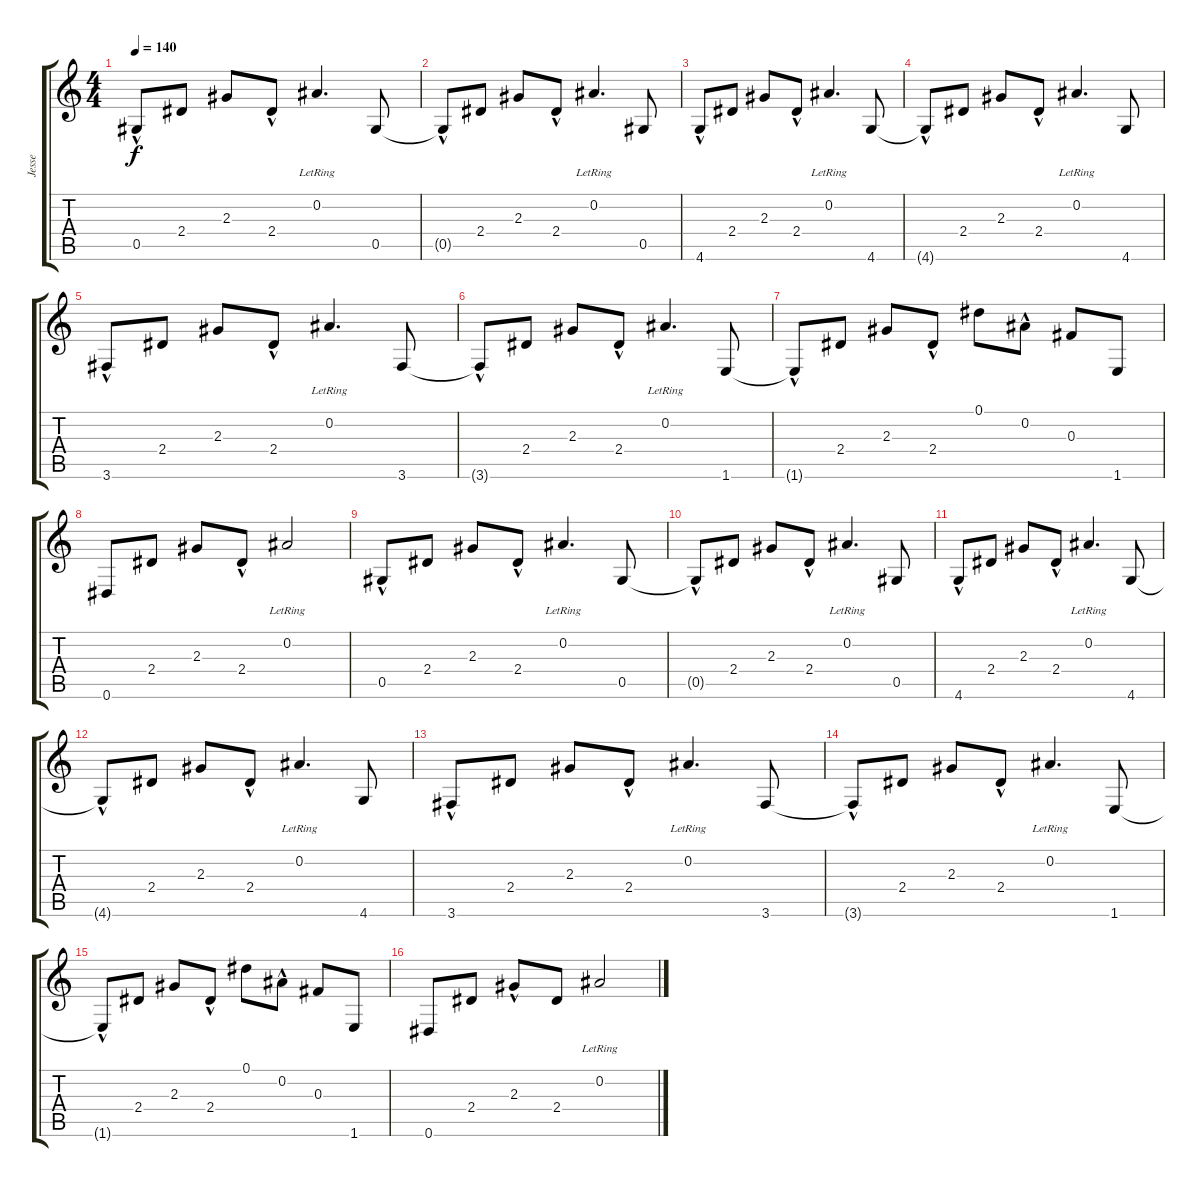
\track ("Jesse" "Jesse") {instrument overdrivenguitar}
\staff {score tabs}
\tuning (Eb4 Bb3 Gb3 Db3 Ab2 Eb2) {hide}
\ts (4 4)
\tempo 140
\clef g2
\ks c
0.5{hac}.8{dy f} 2.4.8 2.3.8 2.4{hac}.8 0.2{lr}.4{d} 0.5.8 |
0.5{hac t}.8 2.4.8 2.3.8 2.4{hac}.8 0.2{lr}.4{d} 0.5.8 |
4.6{hac}.8 2.4.8 2.3.8 2.4{hac}.8 0.2{lr}.4{d} 4.6.8 |
4.6{hac t}.8 2.4.8 2.3.8 2.4{hac}.8 0.2{lr}.4{d} 4.6.8 |
3.6{hac}.8 2.4.8 2.3.8 2.4{hac}.8 0.2{lr}.4{d} 3.6.8 |
3.6{hac t}.8 2.4.8 2.3.8 2.4{hac}.8 0.2{lr}.4{d} 1.6.8 |
1.6{hac t}.8 2.4.8 2.3.8 2.4{hac}.8 0.1.8 0.2{hac}.8 0.3.8 1.6.8 |
0.6.8 2.4.8 2.3.8 2.4{hac}.8 0.2{lr}.2 |
0.5{hac}.8 2.4.8 2.3.8 2.4{hac}.8 0.2{lr}.4{d} 0.5.8 |
0.5{hac t}.8 2.4.8 2.3.8 2.4{hac}.8 0.2{lr}.4{d} 0.5.8 |
4.6{hac}.8 2.4.8 2.3.8 2.4{hac}.8 0.2{lr}.4{d} 4.6.8 |
4.6{hac t}.8 2.4.8 2.3.8 2.4{hac}.8 0.2{lr}.4{d} 4.6.8 |
3.6{hac}.8 2.4.8 2.3.8 2.4{hac}.8 0.2{lr}.4{d} 3.6.8 |
3.6{hac t}.8 2.4.8 2.3.8 2.4{hac}.8 0.2{lr}.4{d} 1.6.8 |
1.6{hac t}.8 2.4.8 2.3.8 2.4{hac}.8 0.1.8 0.2{hac}.8 0.3.8 1.6.8 |
0.6.8 2.4.8 2.3{hac}.8 2.4.8 0.2{lr}.2
